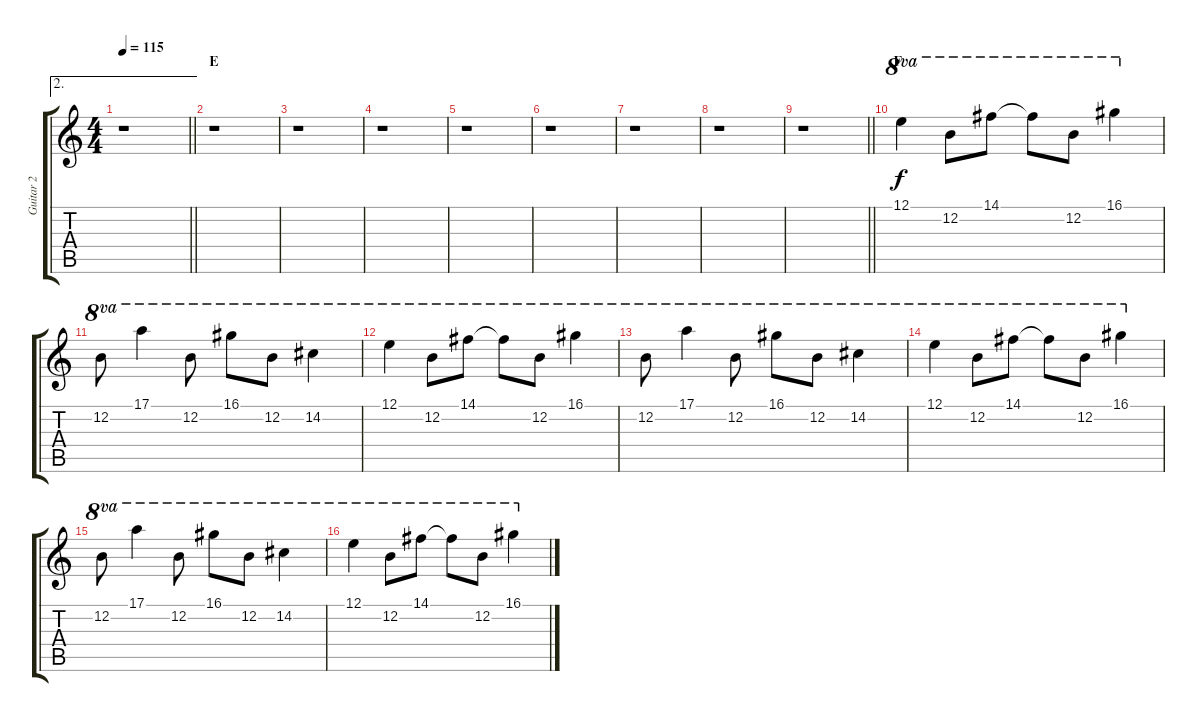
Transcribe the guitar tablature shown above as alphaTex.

\track ("Guitar 2" "Guitar 2") {instrument distortionguitar}
\staff {score tabs}
\tuning (E4 B3 G3 D3 A2 E2) {hide}
\ae 2
\ts (4 4)
\tempo 115
\clef g2
\barLineRight lightlight
\ks c
r.1{dy f} |
\section ("" "E")
r.1 |
r.1 |
r.1 |
r.1 |
r.1 |
r.1 |
r.1 |
\barLineRight lightlight
r.1 |
\section ("" "F")
12.1.4{ot 8va} 12.2.8{ot 8va} 14.1.8{ot 8va} 14.1{t}.8{ot 8va} 12.2.8{ot 8va} 16.1.4{ot 8va} |
12.2.8{ot 8va} 17.1.4{ot 8va} 12.2.8{ot 8va} 16.1.8{ot 8va} 12.2.8{ot 8va} 14.2.4{ot 8va} |
12.1.4{ot 8va} 12.2.8{ot 8va} 14.1.8{ot 8va} 14.1{t}.8{ot 8va} 12.2.8{ot 8va} 16.1.4{ot 8va} |
12.2.8{ot 8va} 17.1.4{ot 8va} 12.2.8{ot 8va} 16.1.8{ot 8va} 12.2.8{ot 8va} 14.2.4{ot 8va} |
12.1.4{ot 8va} 12.2.8{ot 8va} 14.1.8{ot 8va} 14.1{t}.8{ot 8va} 12.2.8{ot 8va} 16.1.4{ot 8va} |
12.2.8{ot 8va} 17.1.4{ot 8va} 12.2.8{ot 8va} 16.1.8{ot 8va} 12.2.8{ot 8va} 14.2.4{ot 8va} |
12.1.4{ot 8va} 12.2.8{ot 8va} 14.1.8{ot 8va} 14.1{t}.8{ot 8va} 12.2.8{ot 8va} 16.1.4{ot 8va}
